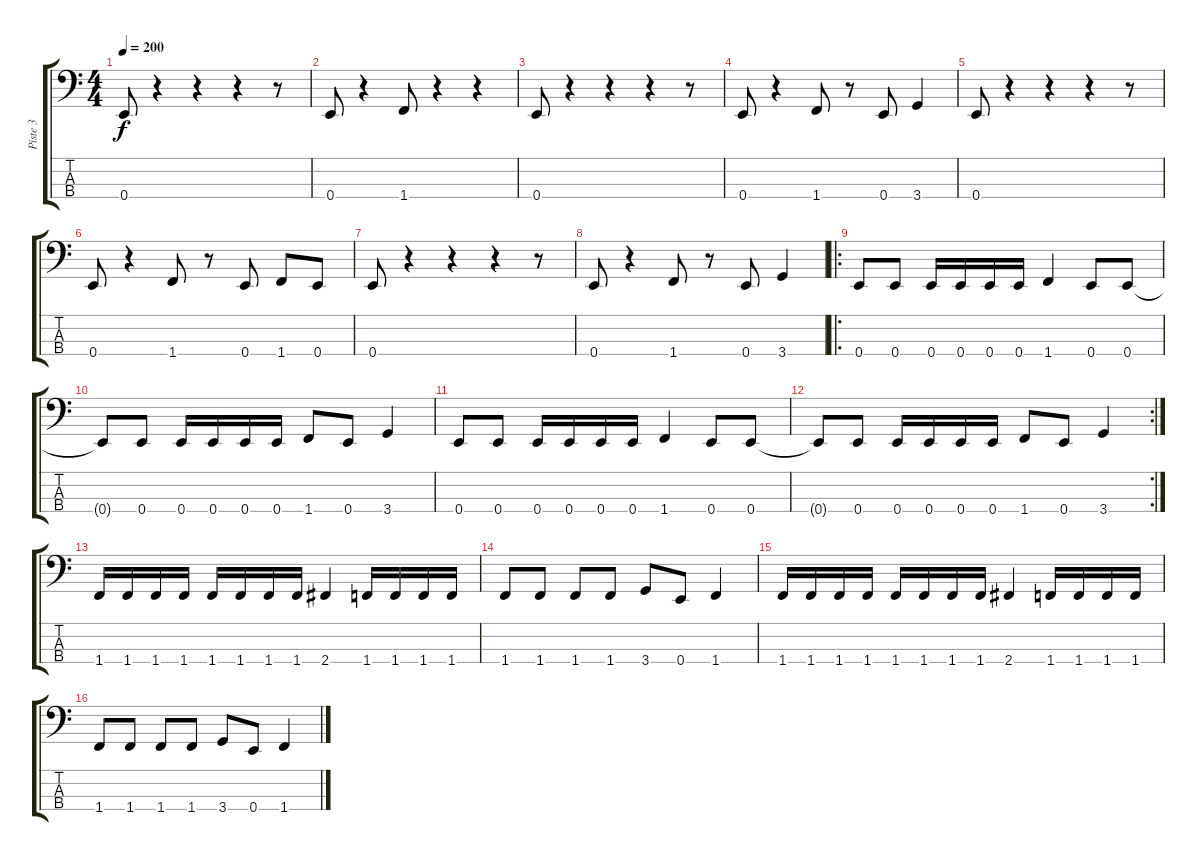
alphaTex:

\track ("Piste 3" "Piste 3") {instrument electricbasspick}
\staff {score tabs}
\tuning (G2 D2 A1 E1) {hide}
\ts (4 4)
\tempo 200
\clef f4
\ks c
0.4.8{dy f instrument electricbasspick} r.4 r.4 r.4 r.8 |
0.4.8 r.4 1.4.8 r.4 r.4 |
0.4.8 r.4 r.4 r.4 r.8 |
0.4.8 r.4 1.4.8 r.8 0.4.8 3.4.4 |
0.4.8 r.4 r.4 r.4 r.8 |
0.4.8 r.4 1.4.8 r.8 0.4.8 1.4.8 0.4.8 |
0.4.8 r.4 r.4 r.4 r.8 |
0.4.8 r.4 1.4.8 r.8 0.4.8 3.4.4 |
\ro
0.4.8 0.4.8 0.4.16 0.4.16 0.4.16 0.4.16 1.4.4 0.4.8 0.4.8 |
0.4{t}.8 0.4.8 0.4.16 0.4.16 0.4.16 0.4.16 1.4.8 0.4.8 3.4.4 |
0.4.8 0.4.8 0.4.16 0.4.16 0.4.16 0.4.16 1.4.4 0.4.8 0.4.8 |
\rc 2
0.4{t}.8 0.4.8 0.4.16 0.4.16 0.4.16 0.4.16 1.4.8 0.4.8 3.4.4 |
1.4.16 1.4.16 1.4.16 1.4.16 1.4.16 1.4.16 1.4.16 1.4.16 2.4.4 1.4.16 1.4.16 1.4.16 1.4.16 |
1.4.8 1.4.8 1.4.8 1.4.8 3.4.8 0.4.8 1.4.4 |
1.4.16 1.4.16 1.4.16 1.4.16 1.4.16 1.4.16 1.4.16 1.4.16 2.4.4 1.4.16 1.4.16 1.4.16 1.4.16 |
1.4.8 1.4.8 1.4.8 1.4.8 3.4.8 0.4.8 1.4.4
